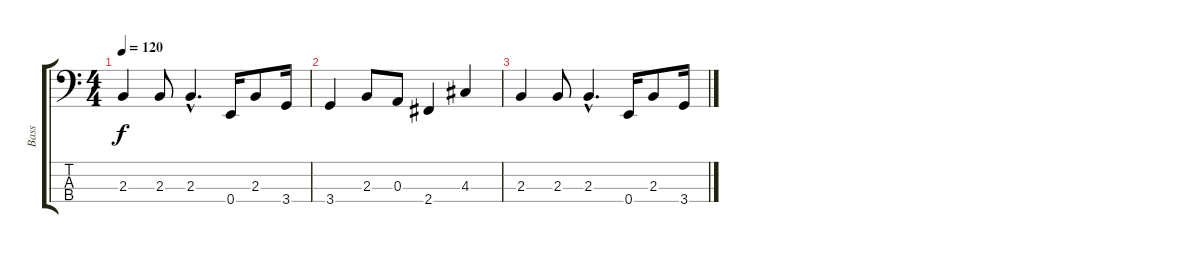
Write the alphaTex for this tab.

\track ("Bass" "Bass") {instrument electricbassfinger}
\staff {score tabs}
\tuning (G2 D2 A1 E1) {hide}
\ts (4 4)
\tempo 120
\clef f4
\ks c
2.3.4{dy f} 2.3.8 2.3{hac}.4{d} 0.4.16 2.3.8 3.4.16 |
3.4.4{volume 0} 2.3.8 0.3.8 2.4.4 4.3.4 |
2.3.4 2.3.8 2.3{hac}.4{d} 0.4.16 2.3.8 3.4.16
